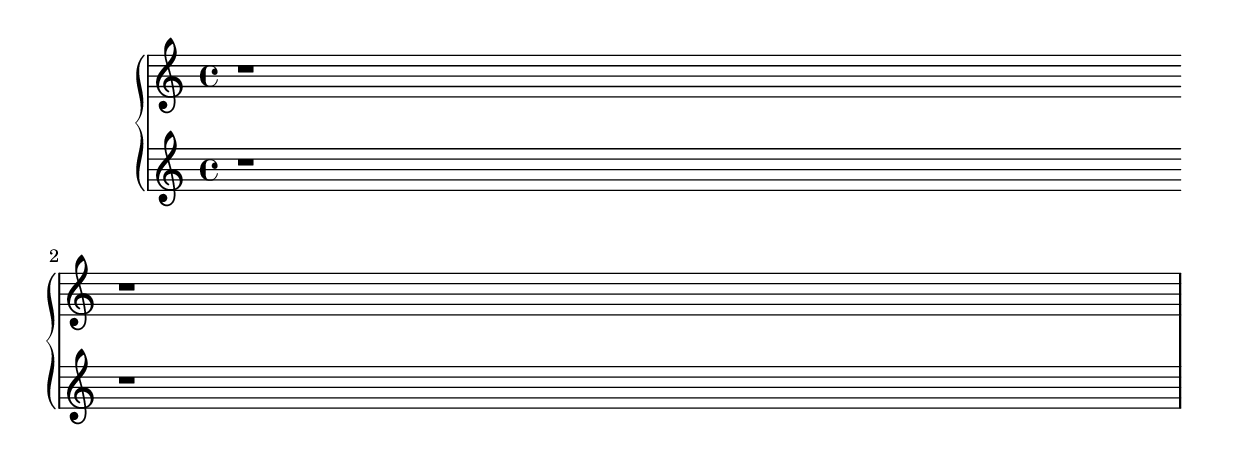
\version "2.6.0"

\header {

  texidoc = "At the beginning of a system, the @code{|:} repeat
barline is drawn between the staves, but the @code{:|} is not."

}

\layout{ raggedright = ##t }


\new PianoStaff <<
  \context Staff = "up" {
    \bar "|:" r1
    \bar ":|" \break r1
  }
  \context Staff = "down" { r r }
>>


